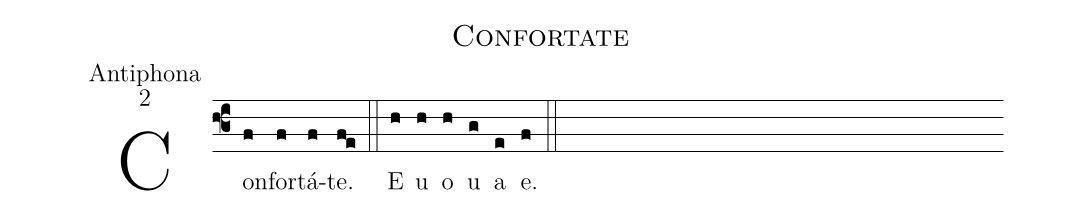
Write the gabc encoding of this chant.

name:Confortate;
office-part:Antiphona;
mode:2;
%%
(f3) Con(f)for(f)tá(f)te.(f!e) (::) E(h) u(h) o(h) u(g) a(e) e.(f) (::)
